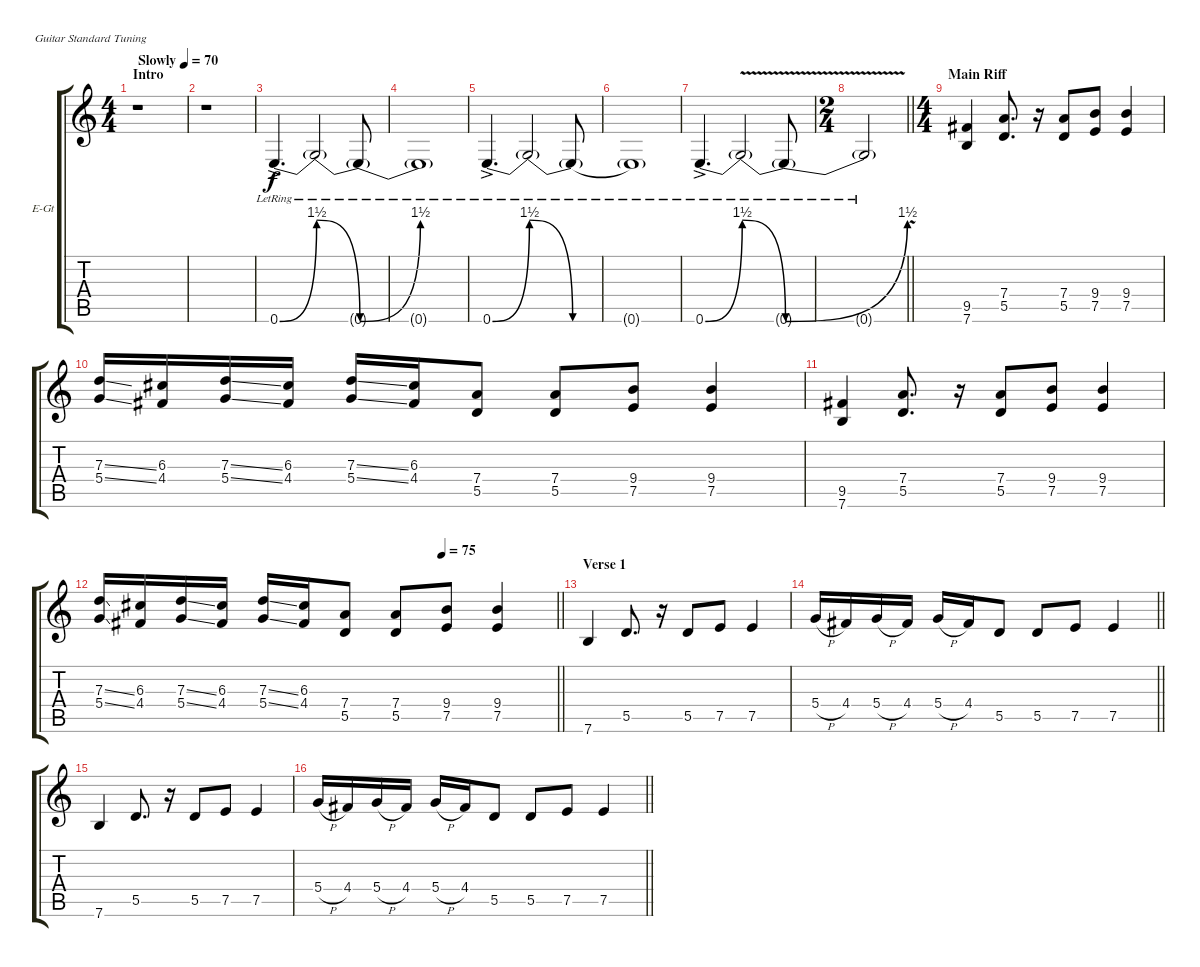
\bracketExtendMode groupsimilarinstruments
\firstSystemTrackNameOrientation horizontal
\otherSystemsTrackNameOrientation horizontal
\track ("Guitar (Tony Iommi)" "E-Gt") {instrument distortionguitar}
\staff {score tabs}
\tuning (E4 B3 G3 D3 A2 E2)
\ts (4 4)
\beaming (8 2 2 2 2)
\section ("" "Intro")
\tempo (70 "Slowly")
\clef g2
\ks c
r.1{dy f instrument distortionguitar} |
r.1 |
0.6{be (bend 0 0 60 6) ac lr}.4{d} 0.6{be (release 0 6 60 0) lr t}.2 0.6{be (bend 0 0 60 6) lr t}.8 |
0.6{be (hold 0 0 60 0) lr t}.1 |
0.6{be (bend 0 0 60 6) ac lr}.4{d} 0.6{be (release 0 6 60 0) lr t}.2 0.6{be (hold 0 0 60 0) lr t}.8 |
0.6{be (hold 0 0 60 0) lr t}.1 |
0.6{be (bend 0 0 60 6) ac lr}.4{d} 0.6{be (release 0 6 60 0) v lr t}.2 0.6{be (bend 0 0 60 6) lr t}.8 |
\ts (2 4)
\beaming (8 2 2)
\barLineRight lightlight
0.6{v lr t}.2 |
\ts (4 4)
\beaming (8 2 2 2 2)
\section ("" "Main Riff")
(9.5 7.6).4 (7.4 5.5).8{d} r.16 (7.4 5.5).8 (9.4 7.5).8 (9.4 7.5).4 |
(5.4{ss} 7.3{ss}).16 (4.4 6.3).16 (5.4{ss} 7.3{ss}).16 (4.4 6.3).16 (5.4{ss} 7.3{ss}).16 (4.4 6.3).16 (5.5 7.4).8 (7.4 5.5).8 (9.4 7.5).8 (9.4 7.5).4 |
(9.5 7.6).4 (7.4 5.5).8{d} r.16 (7.4 5.5).8 (9.4 7.5).8 (9.4 7.5).4 |
\tempo (75 0.75)
\barLineRight lightlight
(5.4{ss} 7.3{ss}).16 (4.4 6.3).16 (5.4{ss} 7.3{ss}).16 (4.4 6.3).16 (5.4{ss} 7.3{ss}).16 (4.4 6.3).16 (5.5 7.4).8 (7.4 5.5).8 (9.4 7.5).8 (9.4 7.5).4 |
\section ("" "Verse 1")
7.6.4 5.5.8{d} r.16 5.5.8 7.5.8 7.5.4 |
\barLineRight lightlight
5.4{h}.16 4.4.16 5.4{h}.16 4.4.16 5.4{h}.16 4.4.16 5.5.8 5.5.8 7.5.8 7.5.4 |
7.6.4 5.5.8{d} r.16 5.5.8 7.5.8 7.5.4 |
\barLineRight lightlight
5.4{h}.16 4.4.16 5.4{h}.16 4.4.16 5.4{h}.16 4.4.16 5.5.8 5.5.8 7.5.8 7.5.4
